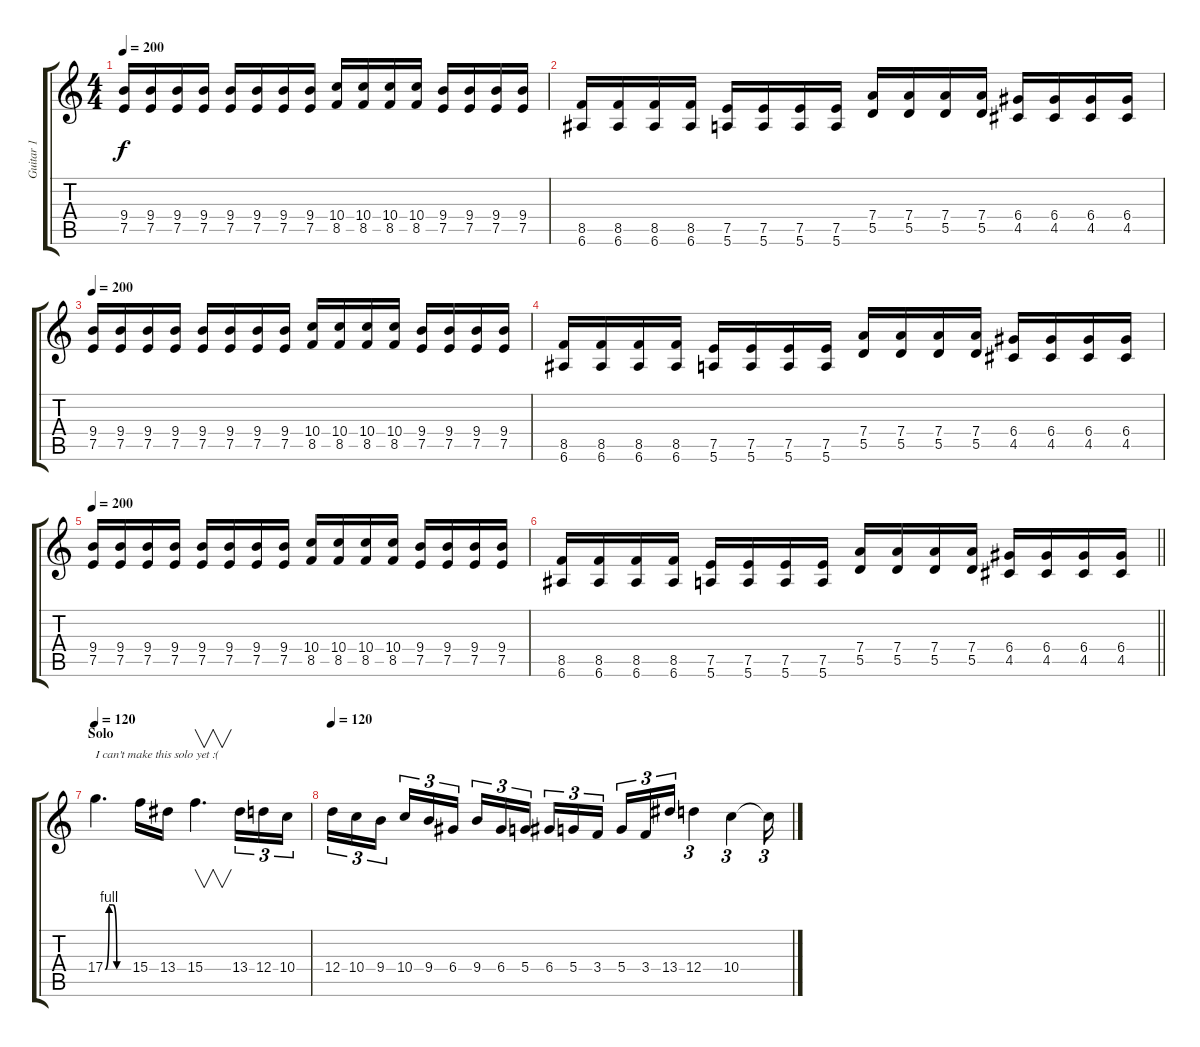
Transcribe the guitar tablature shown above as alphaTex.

\track ("Guitar 1" "Guitar 1") {instrument distortionguitar}
\staff {score tabs}
\tuning (E4 B3 G3 D3 A2 E2) {hide}
\ts (4 4)
\tempo 190
\tempo 200
\clef g2
\ks c
(9.4 7.5).16{dy f} (9.4 7.5).16 (9.4 7.5).16 (9.4 7.5).16 (9.4 7.5).16 (9.4 7.5).16 (9.4 7.5).16 (9.4 7.5).16 (10.4 8.5).16 (10.4 8.5).16 (10.4 8.5).16 (10.4 8.5).16 (9.4 7.5).16 (9.4 7.5).16 (9.4 7.5).16 (9.4 7.5).16 |
(8.5 6.6).16 (8.5 6.6).16 (8.5 6.6).16 (8.5 6.6).16 (7.5 5.6).16 (7.5 5.6).16 (7.5 5.6).16 (7.5 5.6).16 (7.4 5.5).16 (7.4 5.5).16 (7.4 5.5).16 (7.4 5.5).16 (6.4 4.5).16 (6.4 4.5).16 (6.4 4.5).16 (6.4 4.5).16 |
\tempo 200
(9.4 7.5).16 (9.4 7.5).16 (9.4 7.5).16 (9.4 7.5).16 (9.4 7.5).16 (9.4 7.5).16 (9.4 7.5).16 (9.4 7.5).16 (10.4 8.5).16 (10.4 8.5).16 (10.4 8.5).16 (10.4 8.5).16 (9.4 7.5).16 (9.4 7.5).16 (9.4 7.5).16 (9.4 7.5).16 |
(8.5 6.6).16 (8.5 6.6).16 (8.5 6.6).16 (8.5 6.6).16 (7.5 5.6).16 (7.5 5.6).16 (7.5 5.6).16 (7.5 5.6).16 (7.4 5.5).16 (7.4 5.5).16 (7.4 5.5).16 (7.4 5.5).16 (6.4 4.5).16 (6.4 4.5).16 (6.4 4.5).16 (6.4 4.5).16 |
\tempo 190
\tempo 200
(9.4 7.5).16 (9.4 7.5).16 (9.4 7.5).16 (9.4 7.5).16 (9.4 7.5).16 (9.4 7.5).16 (9.4 7.5).16 (9.4 7.5).16 (10.4 8.5).16 (10.4 8.5).16 (10.4 8.5).16 (10.4 8.5).16 (9.4 7.5).16 (9.4 7.5).16 (9.4 7.5).16 (9.4 7.5).16 |
\barLineRight lightlight
(8.5 6.6).16 (8.5 6.6).16 (8.5 6.6).16 (8.5 6.6).16 (7.5 5.6).16 (7.5 5.6).16 (7.5 5.6).16 (7.5 5.6).16 (7.4 5.5).16 (7.4 5.5).16 (7.4 5.5).16 (7.4 5.5).16 (6.4 4.5).16 (6.4 4.5).16 (6.4 4.5).16 (6.4 4.5).16 |
\section ("" "Solo")
\tempo 120
17.4{be (custom 0 0 10 4 20 4 30 0 60 0)}.4{d txt "I can't make this solo yet :("} 15.4.16 13.4.16 15.4.4{v d} 13.4.16{tu (3 2)} 12.4.16{tu (3 2)} 10.4.16{tu (3 2)} |
\tempo 120
12.4.16{tu (3 2)} 10.4.16{tu (3 2)} 9.4.16{tu (3 2) beam splitsecondary} 10.4.16{tu (3 2)} 9.4.16{tu (3 2)} 6.4.16{tu (3 2)} 9.4.16{tu (3 2)} 6.4.16{tu (3 2)} 5.4.16{tu (3 2) beam splitsecondary} 6.4.16{tu (3 2)} 5.4.16{tu (3 2)} 3.4.16{tu (3 2)} 5.4.16{tu (3 2)} 3.4.16{tu (3 2)} 13.4.16{tu (3 2)} 12.4.4{tu (3 2)} 10.4.4{tu (3 2)} 10.4{t}.16{tu (3 2)}
